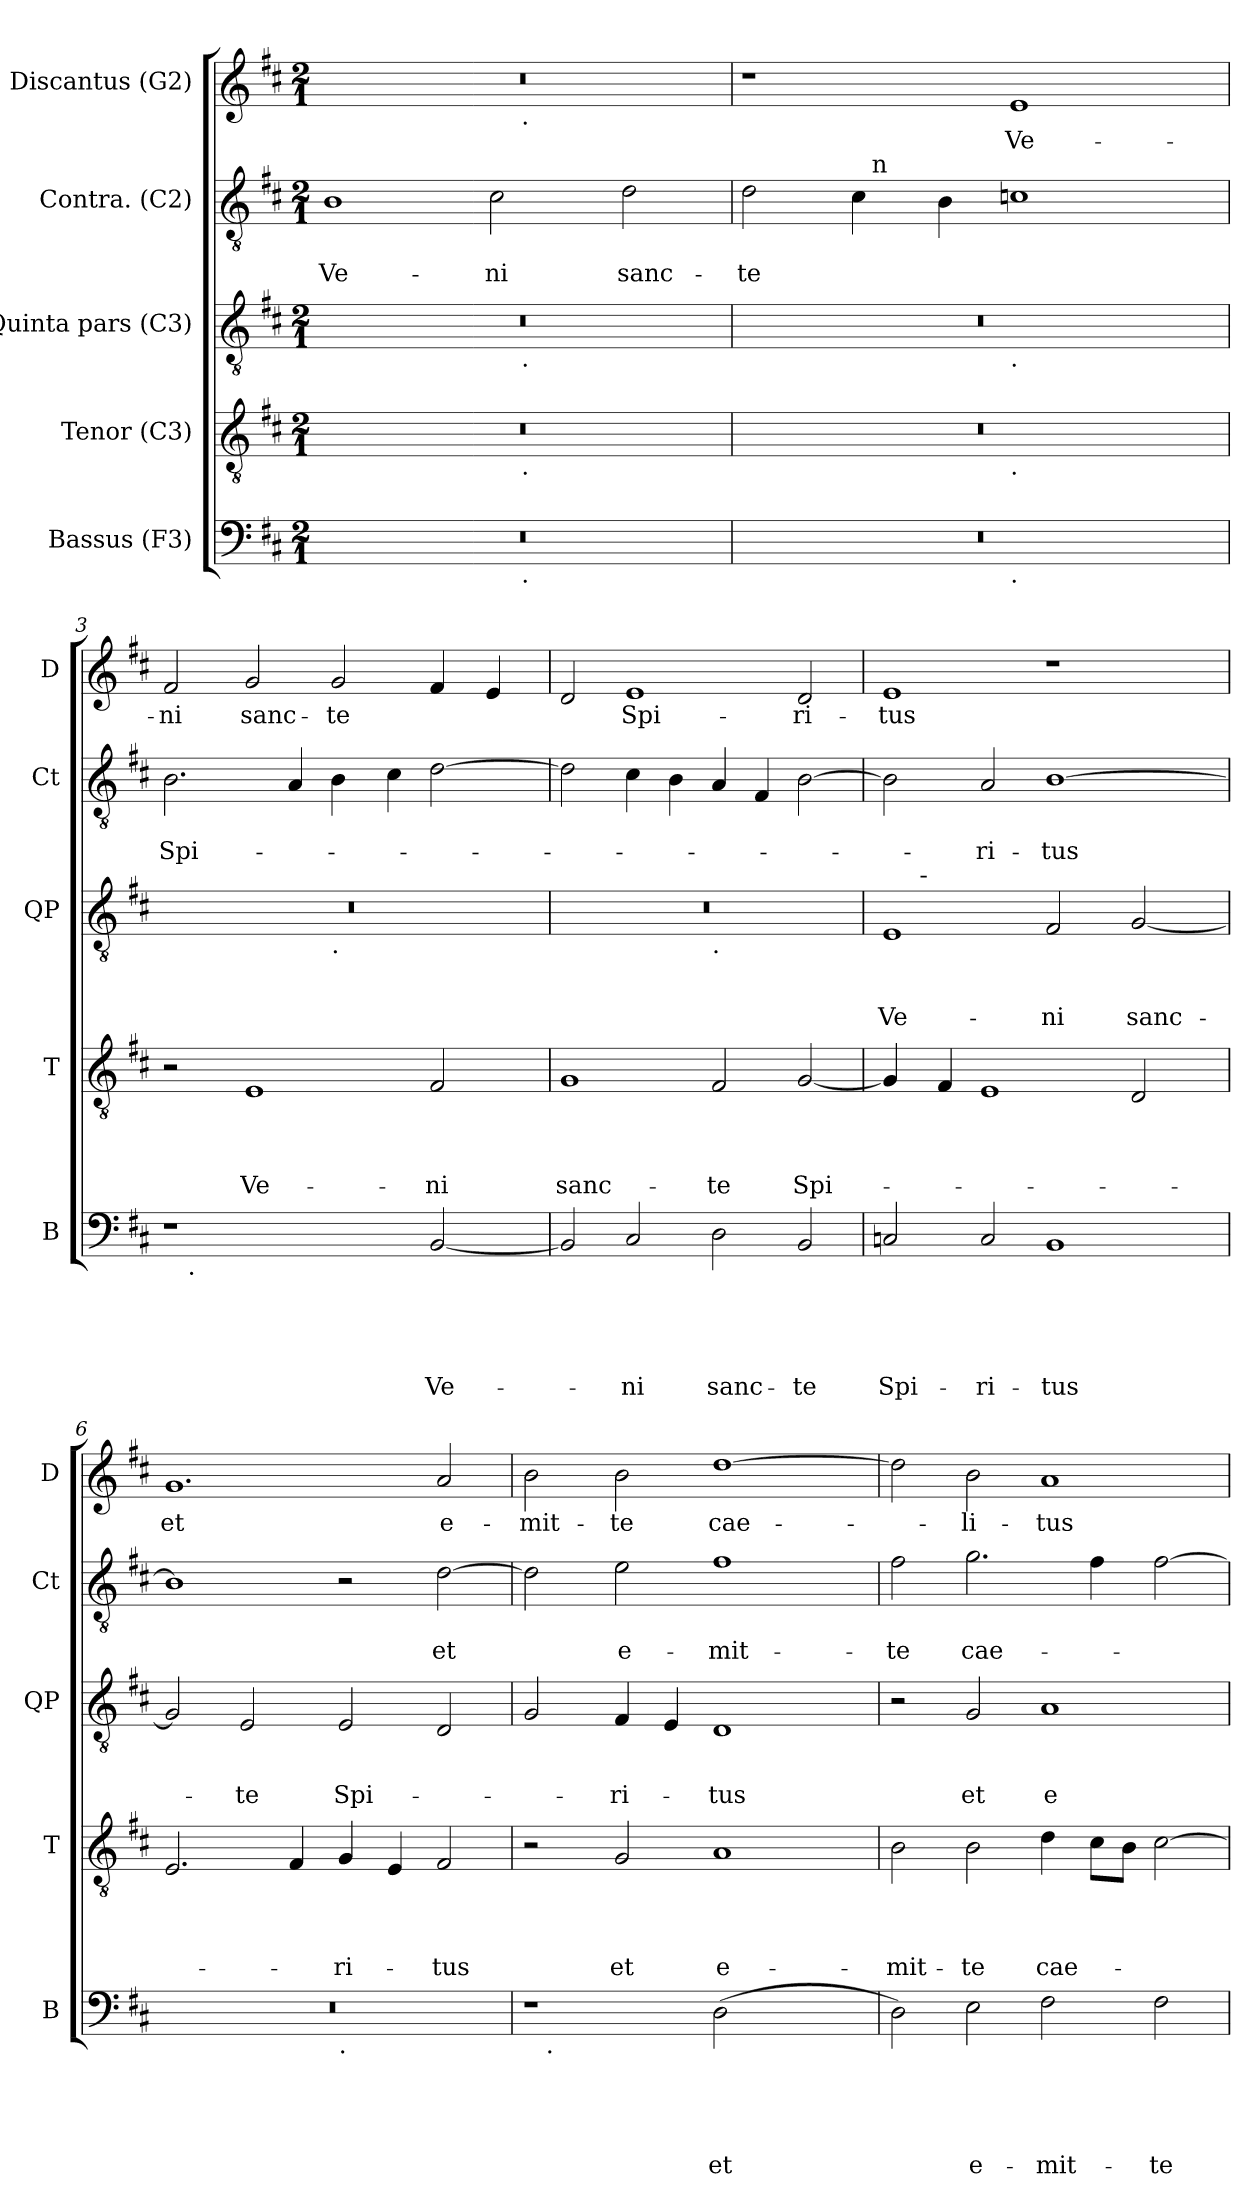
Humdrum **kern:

**kern	**text	**text	**text	**text	**text	**kern	**text	**text	**text	**text	**kern	**text	**text	**text	**kern	**text	**text	**kern	**text
*part5	*part5	*part5	*part5	*part5	*part5	*part4	*part4	*part4	*part4	*part4	*part3	*part3	*part3	*part3	*part2	*part2	*part2	*part1	*part1
*staff5	*staff5	*staff5	*staff5	*staff5	*staff5	*staff4	*staff4	*staff4	*staff4	*staff4	*staff3	*staff3	*staff3	*staff3	*staff2	*staff2	*staff2	*staff1	*staff1
*I"Bassus (F3)	*	*	*	*	*	*I"Tenor (C3)	*	*	*	*	*I"Quinta pars (C3)	*	*	*	*I"Contra. (C2)	*	*	*I"Discantus (G2)	*
*I'B	*	*	*	*	*	*I'T	*	*	*	*	*I'QP	*	*	*	*I'Ct	*	*	*I'D	*
*clefF4	*	*	*	*	*	*clefGv2	*	*	*	*	*clefGv2	*	*	*	*clefGv2	*	*	*clefG2	*
*k[f#c#]	*	*	*	*	*	*k[f#c#]	*	*	*	*	*k[f#c#]	*	*	*	*k[f#c#]	*	*	*k[f#c#]	*
*D:	*	*	*	*	*	*D:	*	*	*	*	*D:	*	*	*	*D:	*	*	*D:	*
*M2/1	*	*	*	*	*	*M2/1	*	*	*	*	*M2/1	*	*	*	*M2/1	*	*	*M2/1	*
=1	=1	=1	=1	=1	=1	=1	=1	=1	=1	=1	=1	=1	=1	=1	=1	=1	=1	=1	=1
!	!	!	!	!	!	!	!	!	!	!	!	!	!	!	!	!	!LO:LY:b	!	!
*^	*	*	*	*	*	*^	*	*	*	*	*^	*	*	*	*	*	*	*^	*
0r	1ryy	.	.	.	.	.	0r	1ryy	.	.	.	.	0r	1ryy	.	.	.	1B	.	Ve-	0r	1ryy	.
!	!	!	!	!	!	!	!	!	!	!	!	!	!	!	!	!	!	!	!	!LO:LY:b	!	!	!
.	16ryy	.	.	.	.	.	.	16ryy	.	.	.	.	.	16ryy	.	.	.	2c#\	.	-ni	.	16ryy	.
!	!	!	!	!	!	!	!	!	!	!	!	!	!	!	!	!	!	!	!	!	!	!LO:TX:b:t=.	!
!	!	!	!	!	!	!	!	!	!	!	!	!	!	!LO:TX:b:t=.	!	!	!	!	!	!	!	!	!
!	!	!	!	!	!	!	!	!LO:TX:b:t=.	!	!	!	!	!	!	!	!	!	!	!	!	!	!	!
!	!LO:TX:b:t=.	!	!	!	!	!	!	!	!	!	!	!	!	!	!	!	!	!	!	!	!	!	!
.	2...ryy	.	.	.	.	.	.	2...ryy	.	.	.	.	.	2...ryy	.	.	.	.	.	.	.	2...ryy	.
!	!	!	!	!	!	!	!	!	!	!	!	!	!	!	!	!	!	!	!	!LO:LY:b	!	!	!
.	.	.	.	.	.	.	.	.	.	.	.	.	.	.	.	.	.	2d\	.	sanc-	.	.	.
=2	=2	=2	=2	=2	=2	=2	=2	=2	=2	=2	=2	=2	=2	=2	=2	=2	=2	=2	=2	=2	=2	=2	=2
!	!	!	!	!	!	!	!	!	!	!	!	!	!	!	!	!	!	!	!	!LO:LY:b	!	!	!
*	*	*	*	*	*	*	*	*	*	*	*	*	*	*	*	*	*	*^	*	*	*v	*v	*
0r	1ryy	.	.	.	.	.	0r	1ryy	.	.	.	.	0r	1ryy	.	.	.	2d\	2ryy	.	-te	1r	.
.	.	.	.	.	.	.	.	.	.	.	.	.	.	.	.	.	.	4c#\	32ryy	.	.	.	.
!	!	!	!	!	!	!	!	!	!	!	!	!	!	!	!	!	!	!	!LO:TX:a:t=n	!	!	!	!
.	.	.	.	.	.	.	.	.	.	.	.	.	.	.	.	.	.	.	1ryy	.	.	.	.
.	.	.	.	.	.	.	.	.	.	.	.	.	.	.	.	.	.	4B\	.	.	.	.	.
!	!	!	!	!	!	!	!	!	!	!	!	!	!	!LO:TX:b:t=.	!	!	!	!	!	!	!	!	!
!	!	!	!	!	!	!	!	!LO:TX:b:t=.	!	!	!	!	!	!	!	!	!	!	!	!	!	!	!
!	!LO:TX:b:t=.	!	!	!	!	!	!	!	!	!	!	!	!	!	!	!	!	!	!	!	!	!	!
!	!	!	!	!	!	!	!	!	!	!	!	!	!	!	!	!	!	!	!	!	!	!	!LO:LY:b
.	1ryy	.	.	.	.	.	.	1ryy	.	.	.	.	.	1ryy	.	.	.	1cn	.	.	.	1e	Ve-
.	.	.	.	.	.	.	.	.	.	.	.	.	.	.	.	.	.	.	4...ryy	.	.	.	.
=3	=3	=3	=3	=3	=3	=3	=3	=3	=3	=3	=3	=3	=3	=3	=3	=3	=3	=3	=3	=3	=3	=3	=3
!	!	!	!	!	!	!	!	!	!	!	!	!	!	!	!	!	!	!	!	!	!LO:LY:b	!	!LO:LY:b
*	*	*	*	*	*	*	*v	*v	*	*	*	*	*	*	*	*	*	*v	*v	*	*	*	*
1r	16.ryy	.	.	.	.	.	2r	.	.	.	.	0r	1ryy	.	.	.	2.B\	.	Spi-	2f#/	-ni
!	!LO:TX:b:t=.	!	!	!	!	!	!	!	!	!	!	!	!	!	!	!	!	!	!	!	!
.	1ryy	.	.	.	.	.	.	.	.	.	.	.	.	.	.	.	.	.	.	.	.
!	!	!	!	!	!	!	!	!	!	!	!LO:LY:b	!	!	!	!	!	!	!	!	!	!LO:LY:b
.	.	.	.	.	.	.	1E	.	.	.	Ve-	.	.	.	.	.	.	.	.	2g/	sanc-
.	.	.	.	.	.	.	.	.	.	.	.	.	.	.	.	.	4A/	.	.	.	.
!	!	!	!	!	!	!	!	!	!	!	!	!	!LO:TX:b:t=.	!	!	!	!	!	!	!	!
!	!	!	!	!	!	!	!	!	!	!	!	!	!	!	!	!	!	!	!	!	!LO:LY:b
2ryy	.	.	.	.	.	.	.	.	.	.	.	.	1ryy	.	.	.	4B\	.	.	2g/	-te
.	2ryy	.	.	.	.	.	.	.	.	.	.	.	.	.	.	.	.	.	.	.	.
.	.	.	.	.	.	.	.	.	.	.	.	.	.	.	.	.	4c#\	.	.	.	.
!	!	!	!	!	!	!LO:LY:b	!	!	!	!	!LO:LY:b	!	!	!	!	!	!	!	!	!	!
[<2BB/	.	.	.	.	.	Ve-	2F#/	.	.	.	-ni	.	.	.	.	.	[>2d\	.	.	4f#/	.
.	4ryy	.	.	.	.	.	.	.	.	.	.	.	.	.	.	.	.	.	.	.	.
.	.	.	.	.	.	.	.	.	.	.	.	.	.	.	.	.	.	.	.	4e/	.
.	8ryy	.	.	.	.	.	.	.	.	.	.	.	.	.	.	.	.	.	.	.	.
.	32ryy	.	.	.	.	.	.	.	.	.	.	.	.	.	.	.	.	.	.	.	.
=4	=4	=4	=4	=4	=4	=4	=4	=4	=4	=4	=4	=4	=4	=4	=4	=4	=4	=4	=4	=4	=4
!	!	!	!	!	!	!	!	!	!	!	!LO:LY:b	!	!	!	!	!	!	!	!	!	!
*v	*v	*	*	*	*	*	*	*	*	*	*	*	*	*	*	*	*	*	*	*	*
2BB/]	.	.	.	.	.	1G	.	.	.	sanc-	0r	1ryy	.	.	.	2d\]	.	.	2d/	.
!	!	!	!	!	!LO:LY:b	!	!	!	!	!	!	!	!	!	!	!	!	!	!	!LO:LY:b
2C#/	.	.	.	.	-ni	.	.	.	.	.	.	.	.	.	.	4c#\	.	.	1e	Spi-
.	.	.	.	.	.	.	.	.	.	.	.	.	.	.	.	4B\	.	.	.	.
!	!	!	!	!	!	!	!	!	!	!	!	!LO:TX:b:t=.	!	!	!	!	!	!	!	!
!	!	!	!	!	!LO:LY:b	!	!	!	!	!LO:LY:b	!	!	!	!	!	!	!	!	!	!
2D\	.	.	.	.	sanc-	2F#/	.	.	.	-te	.	1ryy	.	.	.	4A/	.	.	.	.
.	.	.	.	.	.	.	.	.	.	.	.	.	.	.	.	4F#/	.	.	.	.
!	!	!	!	!	!LO:LY:b	!	!	!	!	!LO:LY:b	!	!	!	!	!	!	!	!	!	!LO:LY:b
2BB/	.	.	.	.	-te	[<2G/	.	.	.	Spi-	.	.	.	.	.	[<2B\	.	.	2d/	-ri-
!!LO:LB:g=z
=5	=5	=5	=5	=5	=5	=5	=5	=5	=5	=5	=5	=5	=5	=5	=5	=5	=5	=5	=5	=5
!	!	!	!	!	!LO:LY:b	!	!	!	!	!	!	!	!	!	!LO:LY:b	!	!	!	!	!LO:LY:b
2Cn/	.	.	.	.	Spi-	4G/]	.	.	.	.	1E	8.ryy	.	.	Ve-	2B\]	.	.	1e	-tus
!	!	!	!	!	!	!	!	!	!	!	!	!LO:TX:a:t=-	!	!	!	!	!	!	!	!
.	.	.	.	.	.	.	.	.	.	.	.	1ryy	.	.	.	.	.	.	.	.
.	.	.	.	.	.	4F#/	.	.	.	.	.	.	.	.	.	.	.	.	.	.
!	!	!	!	!	!LO:LY:b	!	!	!	!	!	!	!	!	!	!	!	!	!LO:LY:b	!	!
2C/	.	.	.	.	-ri-	1E	.	.	.	.	.	.	.	.	.	2A/	.	-ri-	.	.
!	!	!	!	!	!LO:LY:b	!	!	!	!	!	!	!	!	!	!LO:LY:b	!	!	!LO:LY:b	!	!
1BB	.	.	.	.	-tus	.	.	.	.	.	2F#/	.	.	.	-ni	[>1B	.	-tus	1r	.
.	.	.	.	.	.	.	.	.	.	.	.	2ryy	.	.	.	.	.	.	.	.
!	!	!	!	!	!	!	!	!	!	!	!	!	!	!	!LO:LY:b	!	!	!	!	!
.	.	.	.	.	.	2D/	.	.	.	.	[<2G/	.	.	.	sanc-	.	.	.	.	.
.	.	.	.	.	.	.	.	.	.	.	.	4ryy	.	.	.	.	.	.	.	.
.	.	.	.	.	.	.	.	.	.	.	.	16ryy	.	.	.	.	.	.	.	.
=6	=6	=6	=6	=6	=6	=6	=6	=6	=6	=6	=6	=6	=6	=6	=6	=6	=6	=6	=6	=6
!	!	!	!	!	!	!	!	!	!	!	!	!	!	!	!	!	!	!	!	!LO:LY:b
*^	*	*	*	*	*	*	*	*	*	*	*v	*v	*	*	*	*	*	*	*	*
0r	1ryy	.	.	.	.	.	2.E/	.	.	.	.	2G/]	.	.	.	1B]	.	.	1.g	et
!	!	!	!	!	!	!	!	!	!	!	!	!	!	!	!LO:LY:b	!	!	!	!	!
.	.	.	.	.	.	.	.	.	.	.	.	2E/	.	.	-te	.	.	.	.	.
.	.	.	.	.	.	.	4F#/	.	.	.	.	.	.	.	.	.	.	.	.	.
!	!LO:TX:b:t=.	!	!	!	!	!	!	!	!	!	!	!	!	!	!	!	!	!	!	!
!	!	!	!	!	!	!	!	!	!	!	!LO:LY:b	!	!	!	!LO:LY:b	!	!	!	!	!
.	1ryy	.	.	.	.	.	4G/	.	.	.	-ri-	2E/	.	.	Spi-	2r	.	.	.	.
.	.	.	.	.	.	.	4E/	.	.	.	.	.	.	.	.	.	.	.	.	.
!	!	!	!	!	!	!	!	!	!	!	!LO:LY:b	!	!	!	!	!	!	!LO:LY:b	!	!LO:LY:b
.	.	.	.	.	.	.	2F#/	.	.	.	-tus	2D/	.	.	.	[>2d\	.	et	2a/	e-
=7	=7	=7	=7	=7	=7	=7	=7	=7	=7	=7	=7	=7	=7	=7	=7	=7	=7	=7	=7	=7
!	!	!	!	!	!	!	!	!	!	!	!	!	!	!	!	!	!	!	!	!LO:LY:b
1r	16ryy	.	.	.	.	.	2r	.	.	.	.	2G/	.	.	.	2d\]	.	.	2b\	-mit-
!	!LO:TX:b:t=.	!	!	!	!	!	!	!	!	!	!	!	!	!	!	!	!	!	!	!
.	1ryy	.	.	.	.	.	.	.	.	.	.	.	.	.	.	.	.	.	.	.
!	!	!	!	!	!	!	!	!	!	!	!LO:LY:b	!	!	!	!LO:LY:b	!	!	!LO:LY:b	!	!LO:LY:b
.	.	.	.	.	.	.	2G/	.	.	.	et	4F#/	.	.	-ri-	2e\	.	e-	2b\	-te
.	.	.	.	.	.	.	.	.	.	.	.	4E/	.	.	.	.	.	.	.	.
!	!	!	!	!	!	!LO:LY:b	!	!	!	!	!LO:LY:b:rj	!	!	!	!LO:LY:b	!	!	!LO:LY:b	!	!LO:LY:b
(>2D\	.	.	.	.	.	et	1A	.	.	.	e-	1D	.	.	-tus	1f#	.	-mit-	[>1dd	cae-
.	2...ryy	.	.	.	.	.	.	.	.	.	.	.	.	.	.	.	.	.	.	.
2ryy	.	.	.	.	.	.	.	.	.	.	.	.	.	.	.	.	.	.	.	.
=8	=8	=8	=8	=8	=8	=8	=8	=8	=8	=8	=8	=8	=8	=8	=8	=8	=8	=8	=8	=8
!	!	!	!	!	!	!	!	!	!	!	!LO:LY:b	!	!	!	!	!	!	!LO:LY:b	!	!
*v	*v	*	*	*	*	*	*	*	*	*	*	*	*	*	*	*	*	*	*	*
2D\)	.	.	.	.	.	2B\	.	.	.	-mit-	2r	.	.	.	2f#\	.	-te	2dd\]	.
!	!	!	!	!	!LO:LY:b	!	!	!	!	!LO:LY:b	!	!	!	!LO:LY:b	!	!	!LO:LY:b	!	!LO:LY:b
2E\	.	.	.	.	e-	2B\	.	.	.	-te	2G/	.	.	et	2.g\	.	cae-	2b\	-li-
!	!	!	!	!	!LO:LY:b	!	!	!	!	!LO:LY:b	!	!	!	!LO:LY:b:rj	!	!	!	!	!LO:LY:b
2F#\	.	.	.	.	-mit-	4d\	.	.	.	cae-	1A	.	.	e-	.	.	.	1a	-tus
.	.	.	.	.	.	8c#\L	.	.	.	.	.	.	.	.	4f#\	.	.	.	.
.	.	.	.	.	.	8B\J	.	.	.	.	.	.	.	.	.	.	.	.	.
!	!	!	!	!	!LO:LY:b	!	!	!	!	!	!	!	!	!	!	!	!	!	!
2F#\	.	.	.	.	-te	[>2c#\	.	.	.	.	.	.	.	.	[>2f#\	.	.	.	.
=	=	=	=	=	=	=	=	=	=	=	=	=	=	=	=	=	=	=	=
*-	*-	*-	*-	*-	*-	*-	*-	*-	*-	*-	*-	*-	*-	*-	*-	*-	*-	*-	*-
